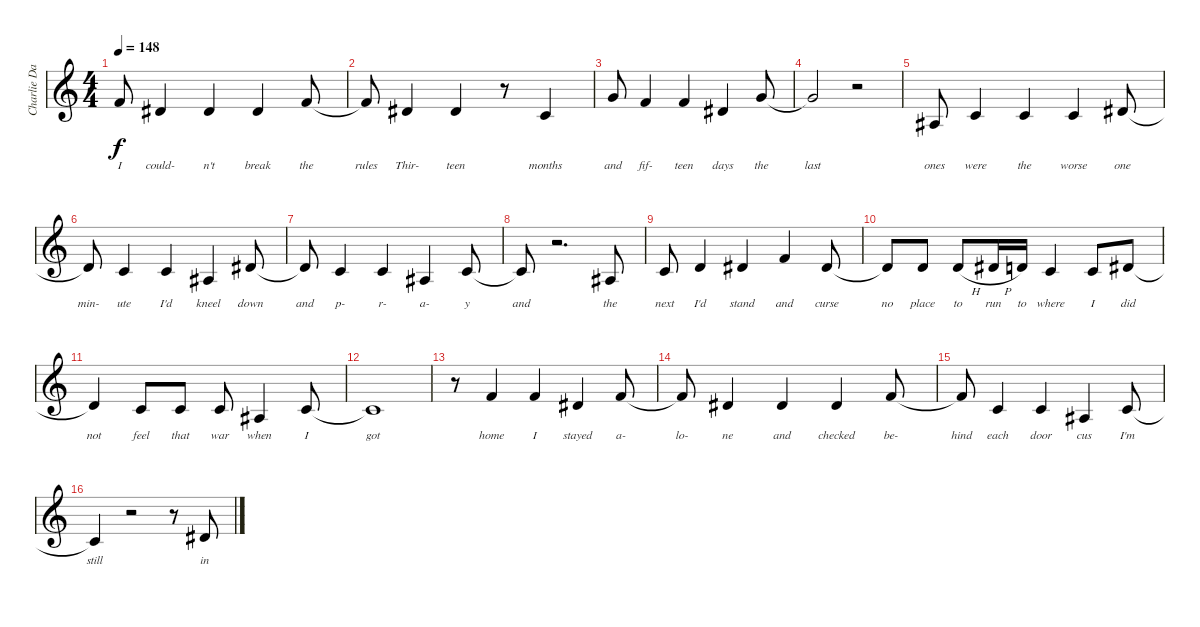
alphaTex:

\track ("Charlie Daniels Vocals" "Charlie Da") {instrument bassoon}
\staff {score}
\tuning (E4 B3 G3 D3 A2 E2) {hide}
\ts (4 4)
\tempo 148
\clef g2
\ks c
6.2.8{lyrics (0 "I") lyrics (1 "") lyrics (2 "") lyrics (3 "") lyrics (4 "") dy f} 4.2.4{lyrics (0 "could-") lyrics (1 "") lyrics (2 "") lyrics (3 "") lyrics (4 "")} 4.2.4{lyrics (0 "n't") lyrics (1 "") lyrics (2 "") lyrics (3 "") lyrics (4 "")} 4.2.4{lyrics (0 "break") lyrics (1 "") lyrics (2 "") lyrics (3 "") lyrics (4 "")} 6.2.8{lyrics (0 "the") lyrics (1 "") lyrics (2 "") lyrics (3 "") lyrics (4 "")} |
6.2{t}.8{lyrics (0 "rules") lyrics (1 "") lyrics (2 "") lyrics (3 "") lyrics (4 "")} 4.2.4{lyrics (0 "Thir-") lyrics (1 "") lyrics (2 "") lyrics (3 "") lyrics (4 "")} 4.2.4{lyrics (0 "teen") lyrics (1 "") lyrics (2 "") lyrics (3 "") lyrics (4 "")} r.8 5.3.4{lyrics (0 "months") lyrics (1 "") lyrics (2 "") lyrics (3 "") lyrics (4 "")} |
3.1.8{lyrics (0 "and") lyrics (1 "") lyrics (2 "") lyrics (3 "") lyrics (4 "")} 6.2.4{lyrics (0 "fif-") lyrics (1 "") lyrics (2 "") lyrics (3 "") lyrics (4 "")} 6.2.4{lyrics (0 "teen") lyrics (1 "") lyrics (2 "") lyrics (3 "") lyrics (4 "")} 4.2.4{lyrics (0 "days") lyrics (1 "") lyrics (2 "") lyrics (3 "") lyrics (4 "")} 3.1.8{lyrics (0 "the") lyrics (1 "") lyrics (2 "") lyrics (3 "") lyrics (4 "")} |
3.1{t}.2{lyrics (0 "last") lyrics (1 "") lyrics (2 "") lyrics (3 "") lyrics (4 "")} r.2 |
3.3.8{lyrics (0 "ones") lyrics (1 "") lyrics (2 "") lyrics (3 "") lyrics (4 "")} 5.3.4{lyrics (0 "were") lyrics (1 "") lyrics (2 "") lyrics (3 "") lyrics (4 "")} 5.3.4{lyrics (0 "the") lyrics (1 "") lyrics (2 "") lyrics (3 "") lyrics (4 "")} 5.3.4{lyrics (0 "worse") lyrics (1 "") lyrics (2 "") lyrics (3 "") lyrics (4 "")} 4.2.8{lyrics (0 "one") lyrics (1 "") lyrics (2 "") lyrics (3 "") lyrics (4 "")} |
4.2{t}.8{lyrics (0 "min-") lyrics (1 "") lyrics (2 "") lyrics (3 "") lyrics (4 "")} 5.3.4{lyrics (0 "ute") lyrics (1 "") lyrics (2 "") lyrics (3 "") lyrics (4 "")} 5.3.4{lyrics (0 "I'd") lyrics (1 "") lyrics (2 "") lyrics (3 "") lyrics (4 "")} 3.3.4{lyrics (0 "kneel") lyrics (1 "") lyrics (2 "") lyrics (3 "") lyrics (4 "")} 4.2.8{lyrics (0 "down") lyrics (1 "") lyrics (2 "") lyrics (3 "") lyrics (4 "")} |
4.2{t}.8{lyrics (0 "and") lyrics (1 "") lyrics (2 "") lyrics (3 "") lyrics (4 "")} 5.3.4{lyrics (0 "p-") lyrics (1 "") lyrics (2 "") lyrics (3 "") lyrics (4 "")} 5.3.4{lyrics (0 "r-") lyrics (1 "") lyrics (2 "") lyrics (3 "") lyrics (4 "")} 3.3.4{lyrics (0 "a-") lyrics (1 "") lyrics (2 "") lyrics (3 "") lyrics (4 "")} 5.3.8{lyrics (0 "y") lyrics (1 "") lyrics (2 "") lyrics (3 "") lyrics (4 "")} |
5.3{t}.8{lyrics (0 "and") lyrics (1 "") lyrics (2 "") lyrics (3 "") lyrics (4 "")} r.2{d} 3.3.8{lyrics (0 "the") lyrics (1 "") lyrics (2 "") lyrics (3 "") lyrics (4 "")} |
5.3.8{lyrics (0 "next") lyrics (1 "") lyrics (2 "") lyrics (3 "") lyrics (4 "")} 3.2.4{lyrics (0 "I'd") lyrics (1 "") lyrics (2 "") lyrics (3 "") lyrics (4 "")} 4.2.4{lyrics (0 "stand") lyrics (1 "") lyrics (2 "") lyrics (3 "") lyrics (4 "")} 6.2.4{lyrics (0 "and") lyrics (1 "") lyrics (2 "") lyrics (3 "") lyrics (4 "")} 4.2.8{lyrics (0 "curse") lyrics (1 "") lyrics (2 "") lyrics (3 "") lyrics (4 "")} |
4.2{t}.8{lyrics (0 "no") lyrics (1 "") lyrics (2 "") lyrics (3 "") lyrics (4 "")} 3.2.8{lyrics (0 "place") lyrics (1 "") lyrics (2 "") lyrics (3 "") lyrics (4 "")} 3.2{h}.8{lyrics (0 "to") lyrics (1 "") lyrics (2 "") lyrics (3 "") lyrics (4 "")} 4.2{h}.16{lyrics (0 "run") lyrics (1 "") lyrics (2 "") lyrics (3 "") lyrics (4 "")} 3.2.16{lyrics (0 "to") lyrics (1 "") lyrics (2 "") lyrics (3 "") lyrics (4 "")} 5.3.4{lyrics (0 "where") lyrics (1 "") lyrics (2 "") lyrics (3 "") lyrics (4 "")} 5.3.8{lyrics (0 "I") lyrics (1 "") lyrics (2 "") lyrics (3 "") lyrics (4 "")} 4.2.8{lyrics (0 "did") lyrics (1 "") lyrics (2 "") lyrics (3 "") lyrics (4 "")} |
4.2{t}.4{lyrics (0 "not") lyrics (1 "") lyrics (2 "") lyrics (3 "") lyrics (4 "")} 5.3.8{lyrics (0 "feel") lyrics (1 "") lyrics (2 "") lyrics (3 "") lyrics (4 "")} 5.3.8{lyrics (0 "that") lyrics (1 "") lyrics (2 "") lyrics (3 "") lyrics (4 "")} 5.3.8{lyrics (0 "war") lyrics (1 "") lyrics (2 "") lyrics (3 "") lyrics (4 "")} 3.3.4{lyrics (0 "when") lyrics (1 "") lyrics (2 "") lyrics (3 "") lyrics (4 "")} 5.3.8{lyrics (0 "I") lyrics (1 "") lyrics (2 "") lyrics (3 "") lyrics (4 "")} |
5.3{t}.1{lyrics (0 "got") lyrics (1 "") lyrics (2 "") lyrics (3 "") lyrics (4 "")} |
r.8 6.2.4{lyrics (0 "home") lyrics (1 "") lyrics (2 "") lyrics (3 "") lyrics (4 "")} 6.2.4{lyrics (0 "I") lyrics (1 "") lyrics (2 "") lyrics (3 "") lyrics (4 "")} 4.2.4{lyrics (0 "stayed") lyrics (1 "") lyrics (2 "") lyrics (3 "") lyrics (4 "")} 6.2.8{lyrics (0 "a-") lyrics (1 "") lyrics (2 "") lyrics (3 "") lyrics (4 "")} |
6.2{t}.8{lyrics (0 "lo-") lyrics (1 "") lyrics (2 "") lyrics (3 "") lyrics (4 "")} 4.2.4{lyrics (0 "ne") lyrics (1 "") lyrics (2 "") lyrics (3 "") lyrics (4 "")} 4.2.4{lyrics (0 "and") lyrics (1 "") lyrics (2 "") lyrics (3 "") lyrics (4 "")} 4.2.4{lyrics (0 "checked") lyrics (1 "") lyrics (2 "") lyrics (3 "") lyrics (4 "")} 6.2.8{lyrics (0 "be-") lyrics (1 "") lyrics (2 "") lyrics (3 "") lyrics (4 "")} |
6.2{t}.8{lyrics (0 "hind") lyrics (1 "") lyrics (2 "") lyrics (3 "") lyrics (4 "")} 5.3.4{lyrics (0 "each") lyrics (1 "") lyrics (2 "") lyrics (3 "") lyrics (4 "")} 5.3.4{lyrics (0 "door") lyrics (1 "") lyrics (2 "") lyrics (3 "") lyrics (4 "")} 3.3.4{lyrics (0 "cus") lyrics (1 "") lyrics (2 "") lyrics (3 "") lyrics (4 "")} 5.3.8{lyrics (0 "I'm") lyrics (1 "") lyrics (2 "") lyrics (3 "") lyrics (4 "")} |
5.3{t}.4{lyrics (0 "still") lyrics (1 "") lyrics (2 "") lyrics (3 "") lyrics (4 "")} r.2 r.8 4.2.8{lyrics (0 "in") lyrics (1 "") lyrics (2 "") lyrics (3 "") lyrics (4 "")}
